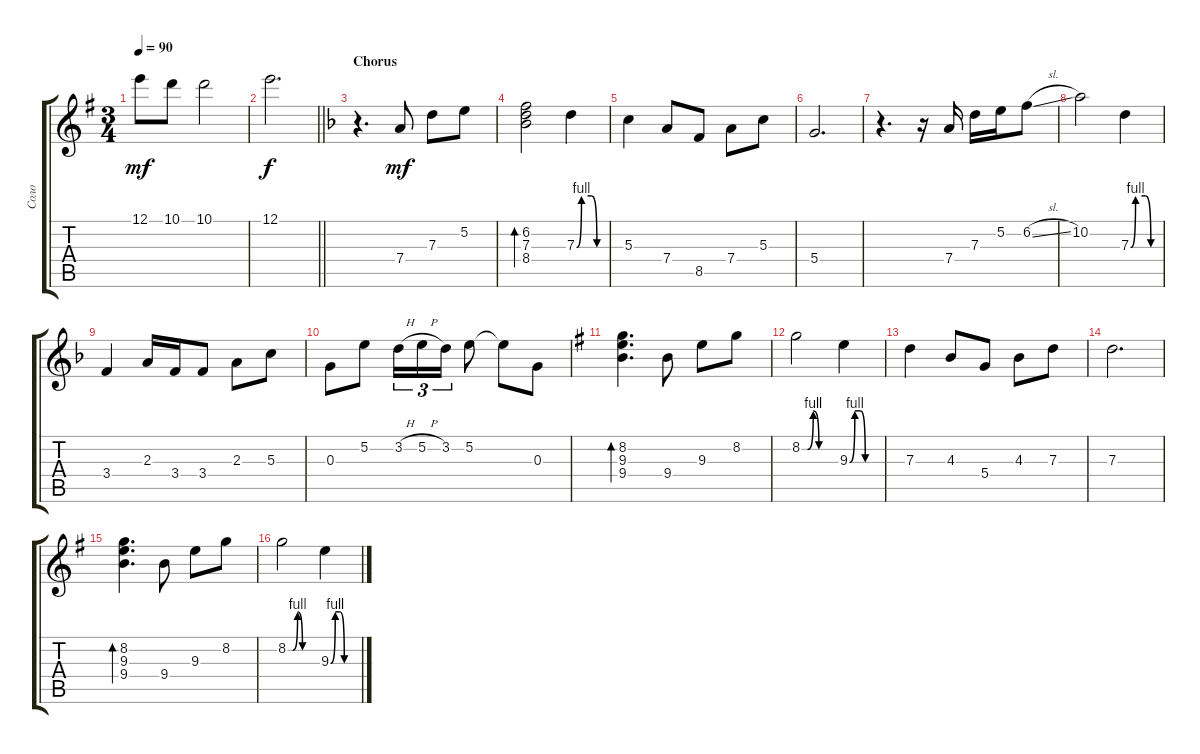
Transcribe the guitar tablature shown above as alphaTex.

\track ("Соло" "Соло") {instrument acousticguitarsteel}
\staff {score tabs}
\tuning (E4 B3 G3 D3 A2 E2) {hide}
\ts (3 4)
\tempo 90
\clef g2
\ks eminor
12.1.8{dy mf} 10.1.8 10.1.2 |
\barLineRight lightlight
12.1.2{d dy f} |
\section ("" "Chorus")
\ks dminor
r.4{d instrument electricguitarclean} 7.4.8{dy mf} 7.3.8 5.2.8 |
(6.2 7.3 8.4).2{bd 60} 7.3{be (custom 0 0 10 4 30 4 42 0 60 0)}.4 |
5.3.4 7.4.8 8.5.8 7.4.8 5.3.8 |
5.4.2{d} |
r.4{d} r.16 7.4.16 7.3.16 5.2.16 6.2{sl}.8 |
10.2.2 7.3{be (custom 0 0 10 4 30 4 42 0 60 0)}.4 |
3.4.4 2.3.16 3.4.16 3.4.8 2.3.8 5.3.8 |
0.3.8 5.2.8 3.2{h}.16{tu (3 2)} 5.2{h}.16{tu (3 2)} 3.2.16{tu (3 2)} 5.2.8 5.2{t}.8 0.3.8 |
\ks eminor
(8.2 9.3 9.4).4{d bd 120} 9.4.8 9.3.8 8.2.8 |
8.2{be (custom 0 0 10 0 20 4 30 0 60 0)}.2 9.3{be (custom 0 0 10 4 20 4 30 0 60 0)}.4 |
7.3.4 4.3.8 5.4.8 4.3.8 7.3.8 |
7.3.2{d} |
(8.2 9.3 9.4).4{d bd 120} 9.4.8 9.3.8 8.2.8 |
8.2{be (custom 0 0 10 0 20 4 30 0 60 0)}.2 9.3{be (custom 0 0 10 4 20 4 30 0 60 0)}.4
